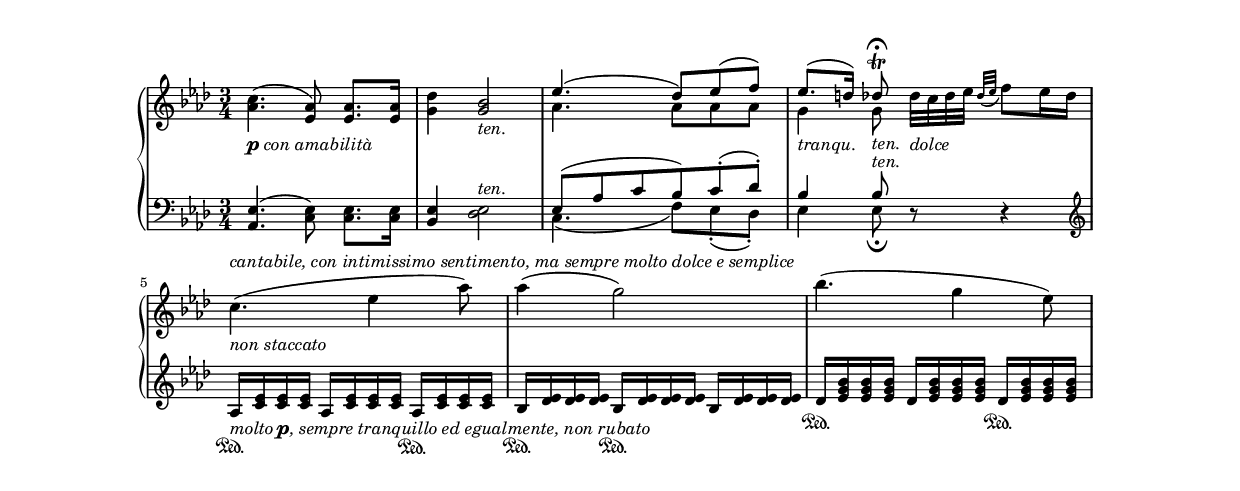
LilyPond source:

\version "2.11.57"
\include "english.ly"
#(set-global-staff-size 15)
\paper{
  line-width = 16\cm
  indent = 0\cm
}
 
\layout {
  \context { \Score
    \override PaperColumn #'keep-inside-line = ##t
    \override NonMusicalPaperColumn #'keep-inside-line = ##t
  }
}

% NR 1.8 Text

% L. v. Beethoven, Op. 110
% Piano sonata 31
% measures 1 - 7

\layout {
   \context {
      \Score
      \override SpacingSpanner #'base-shortest-duration = 
         #(ly:make-moment 1 20) 
      %\override NonMusicalPaperColumn #'line-break-system-details =
      %#'((alignment-offsets . (0 -12)))
   }
}

\new PianoStaff <<

   % RH staff
   \new Staff {
      \clef treble
      \key af \major
      \time 3/4

      \once \override TextScript #'staff-padding = #4
      <c'' af'>4. (
      _ \markup { \dynamic p \italic { con amabilità } }
      <af' ef'>8 )
      <af' ef'>8. [
      <af' ef'>16 ]

      |

      <df'' g'>4
      <bf' g'>2
      _ \markup { \italic { ten. } }

      |

      <<

         \new Voice {
            \voiceOne
            ef''4. (
            df''8 [ )
            ef'' (
            f'' ) ]

            |

            \once \override TextScript #'staff-padding = #4
            ef''8. (
            _ \markup { \italic { tranqu. } }
            d''16 )
            df''8 \trill \fermata
            _ \markup { \italic { ten. } }
         }

         \new Voice {
            \voiceTwo
            af'4.
            af'8 [
            af'8
            af'8 ]

            |

            g'4
            g'8
         }

      >>

      \oneVoice
      \once \override TextScript #'staff-padding = #4
      df''32 
      _ \markup { \italic dolce }
      c''32 
      df''32
      ef''32
      \acciaccatura { df''[ ef'' ] }
      f''8
      ef''16
      df''16

      |
      \break
      \overrideProperty "Score.NonMusicalPaperColumn"
      #'line-break-system-details #'((alignment-offsets . (0 -12)))

      c''4. (
      ^ \markup \italic { cantabile, con intimissimo sentimento,
         ma sempre molto dolce e semplice }
      ef''4
      af''8 )

      |

      af''4 (
      g''2 )

      |

      bf''4. (
      g''4
      ef''8 )

      |
   }

   % LH
   \new Staff { 
      \clef bass
      \key af \major
      \time 3/4

      <ef af,>4. (
      <ef c>8 )
      <ef c>8. [
      <ef c>16 ]

      |

      <ef bf,>4
      <ef df>2 ^ \markup { \italic ten. }

      |

      <<

         \new Voice {
            \voiceOne
            ef8 [ (
            af8
            c'8
            bf8 )
            c'8 ( \staccato
            df'8 ]  ) \staccato

            |

            bf4
            bf8 ^ \markup { \italic ten. }
         }

         \new Voice {
            \voiceTwo
            c4. (
            f8 [ )
            ef8 ( \staccato
            df8 ] ) \staccato

            |

            ef4
            ef8 \fermata
         }

      >>

      \oneVoice
      r8
      r4
      \clef treble

      |

      \override Staff.SustainPedalLineSpanner #'outside-staff-priority = #1000
      \override Staff.SustainPedalLineSpanner #'staff-padding = #7
      \once \override TextScript #'padding = #2
      af16 \sustainOn
      ^ \markup \italic { non staccato }
      _ \markup \italic { molto \concat {\dynamic {p},} sempre tranquillo
         ed egualmente, non rubato }
      <ef' c'>16
      <ef' c'>16
      <ef' c'>16
      af16
      <ef' c'>16
      <ef' c'>16
      <ef' c'>16
      af16 \sustainOn
      <ef' c'>16
      <ef' c'>16
      <ef' c'>16

      |

      bf16 \sustainOn
      <ef' df'>16
      <ef' df'>16
      <ef' df'>16
      bf16 \sustainOn
      <ef' df'>16
      <ef' df'>16
      <ef' df'>16
      bf16
      <ef' df'>16
      <ef' df'>16
      <ef' df'>16

      |

      \override Staff.SustainPedalLineSpanner #'staff-padding = #4
      df'16 \sustainOn
      <bf' g' ef'>16
      <bf' g' ef'>16
      <bf' g' ef'>16
      df'16
      <bf' g' ef'>16
      <bf' g' ef'>16
      <bf' g' ef'>16
      df'16 \sustainOn
      <bf' g' ef'>16
      <bf' g' ef'>16
      <bf' g' ef'>16

      |
   }

>>
